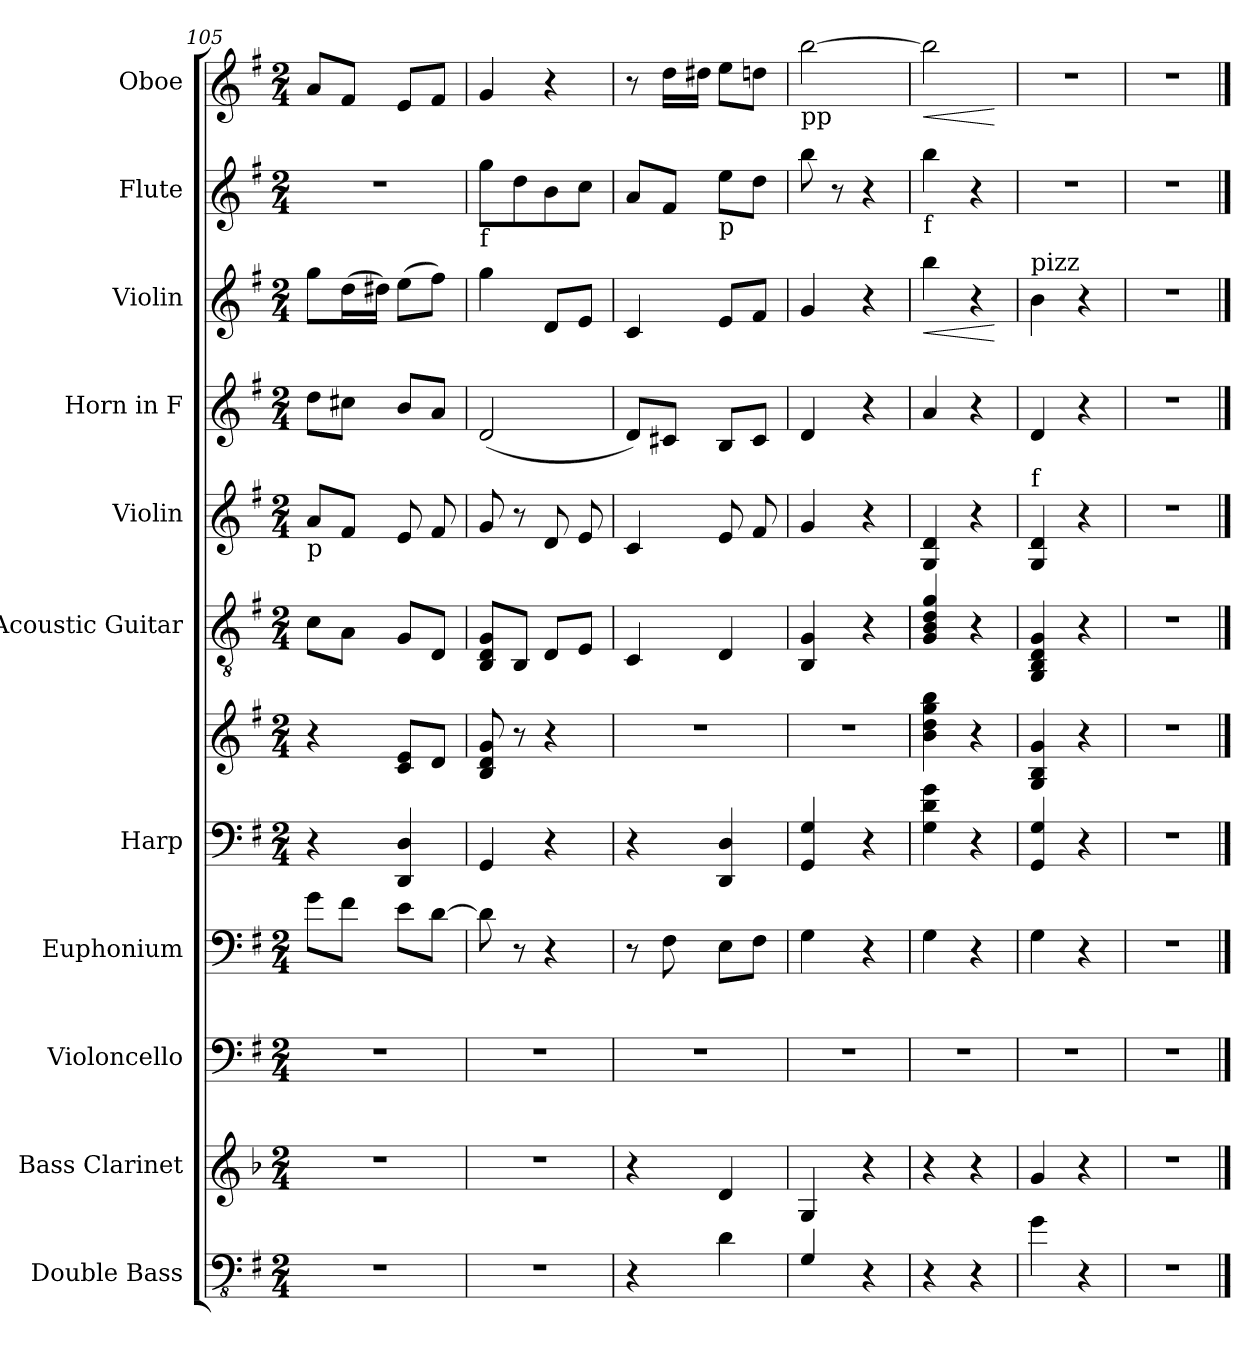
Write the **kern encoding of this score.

**kern	**kern	**kern	**kern	**kern	**kern	**kern	**kern	**kern	**kern	**dynam	**kern	**kern	**dynam
*part11	*part10	*part9	*part8	*part7	*part7	*part6	*part5	*part4	*part3	*part3	*part2	*part1	*part1
*staff12	*staff11	*staff10	*staff9	*staff8	*staff7	*staff6	*staff5	*staff4	*staff3	*staff3	*staff2	*staff1	*staff1
*I"Double Bass	*I"Bass Clarinet	*I"Violoncello	*I"Euphonium	*I"Harp	*	*I"Acoustic Guitar	*I"Violin	*I"Horn in F	*I"Violin	*	*I"Flute	*I"Oboe	*
*I'Db.	*I'B. Cl.	*I'Vlc.	*I'Euph.	*I'Hrp.	*	*I'Guit.	*I'Vln.	*	*I'Vln.	*	*I'Fl.	*I'Ob.	*
*clefFv4	*clefG2	*clefF4	*clefF4	*clefF4	*clefG2	*clefGv2	*clefG2	*clefG2	*clefG2	*	*clefG2	*clefG2	*
*ITrd7c12	*ITrd8c14	*	*	*	*	*	*	*ITrd4c7	*	*	*	*	*
*k[f#]	*k[b-]	*k[f#]	*k[f#]	*k[f#]	*k[f#]	*k[f#]	*k[f#]	*k[]	*k[f#]	*	*k[f#]	*k[f#]	*
*M2/4	*M2/4	*M2/4	*M2/4	*M2/4	*M2/4	*M2/4	*M2/4	*M2/4	*M2/4	*	*M2/4	*M2/4	*
=105	=105	=105	=105	=105	=105	=105	=105	=105	=105	=105	=105	=105	=105
!	!	!	!	!	!	!	!LO:TX:b:t=p	!	!	!	!	!	!
2r	2r	2r	8g\L	4r	4r	8c\L	8a/L	8g\L	8gg\L	.	2r	8a/L	.
.	.	.	8f#\J	.	.	8A\J	8f#/J	8f#X\J	(16dd\L	.	.	8f#/J	.
.	.	.	.	.	.	.	.	.	16dd#X\JJ)	.	.	.	.
.	.	.	8e\L	4DD/ 4D/	8c/ 8e/L	8G/L	8e/	8e/L	(8ee\L	.	.	8e/L	.
.	.	.	[8d\J	.	8d/J	8D/J	8f#/	8d/J	8ff#\J)	.	.	8f#/J	.
=106	=106	=106	=106	=106	=106	=106	=106	=106	=106	=106	=106	=106	=106
!	!	!	!	!	!	!	!	!	!	!	!LO:TX:b:t=f	!	!
2r	2r	2r	8d\]	4GG/	8B/ 8d/ 8g/	8BB/ 8D/ 8G/L	8g/	(2G/	4gg\	.	8gg\L	4g/	.
.	.	.	8r	.	8r	8BB/J	8r	.	.	.	8dd\	.	.
.	.	.	4r	4r	4r	8D/L	8d/	.	8d/L	.	8b\	4r	.
.	.	.	.	.	.	8E/J	8e/	.	8e/J	.	8cc\J	.	.
!!LO:LB:g=z
=107	=107	=107	=107	=107	=107	=107	=107	=107	=107	=107	=107	=107	=107
4r	4r	2r	8r	4r	2r	4C/	4c/	8G/L)	4c/	.	8a/L	8r	.
.	.	.	8F#\	.	.	.	.	8F#X/J	.	.	8f#/J	16dd\LL	.
.	.	.	.	.	.	.	.	.	.	.	.	16dd#X\JJ	.
!	!	!	!	!	!	!	!	!	!	!	!LO:TX:b:t=p	!	!
4DD\	4D/	.	8E\L	4DD/ 4D/	.	4D/	8e/	8E/L	8e/L	.	8ee\L	8ee\L	.
.	.	.	8F#\J	.	.	.	8f#/	8F#/J	8f#/J	.	8dd\J	8ddn\J	.
=108	=108	=108	=108	=108	=108	=108	=108	=108	=108	=108	=108	=108	=108
!	!	!	!	!	!	!	!	!	!	!	!	!LO:TX:b:t=pp	!
4GGG/	4GG/	2r	4G\	4GG/ 4G/	2r	4BB/ 4G/	4g/	4G/	4g/	.	8bb\	[2bb\	.
.	.	.	.	.	.	.	.	.	.	.	8r	.	.
4r	4r	.	4r	4r	.	4r	4r	4r	4r	.	4r	.	.
=109	=109	=109	=109	=109	=109	=109	=109	=109	=109	=109	=109	=109	=109
!	!	!	!	!	!	!	!	!	!	!	!LO:TX:b:t=f	!	!
!	!	!	!	!	!	!	!	!	!	!LO:HP:b	!	!	!LO:HP:b
4r	4r	2r	4G\	4G\ 4d\ 4g\	4b\ 4dd\ 4gg\ 4bb\	4G/ 4B/ 4d/ 4g/	4G/ 4d/	4d/	4bb\	<	4bb\	2bb\]	<
4r	4r	.	4r	4r	4r	4r	4r	4r	4r	.	4r	.	.
.	.	.	.	.	.	.	.	.	.	[	.	.	[
=110	=110	=110	=110	=110	=110	=110	=110	=110	=110	=110	=110	=110	=110
!	!	!	!	!	!	!	!	!	!LO:TX:a:t=pizz	!	!	!	!
!	!	!	!	!	!	!	!LO:TX:a:t=f	!	!	!	!	!	!
4GG\	4G/	2r	4G\	4GG/ 4G/	4G/ 4B/ 4g/	4GG/ 4BB/ 4D/ 4G/	4G/ 4d/	4G/	4b\	.	2r	2r	.
4r	4r	.	4r	4r	4r	4r	4r	4r	4r	.	.	.	.
=111	=111	=111	=111	=111	=111	=111	=111	=111	=111	=111	=111	=111	=111
2r	2r	2r	2r	2r	2r	2r	2r	2r	2r	.	2r	2r	.
==	==	==	==	==	==	==	==	==	==	==	==	==	==
*-	*-	*-	*-	*-	*-	*-	*-	*-	*-	*-	*-	*-	*-
